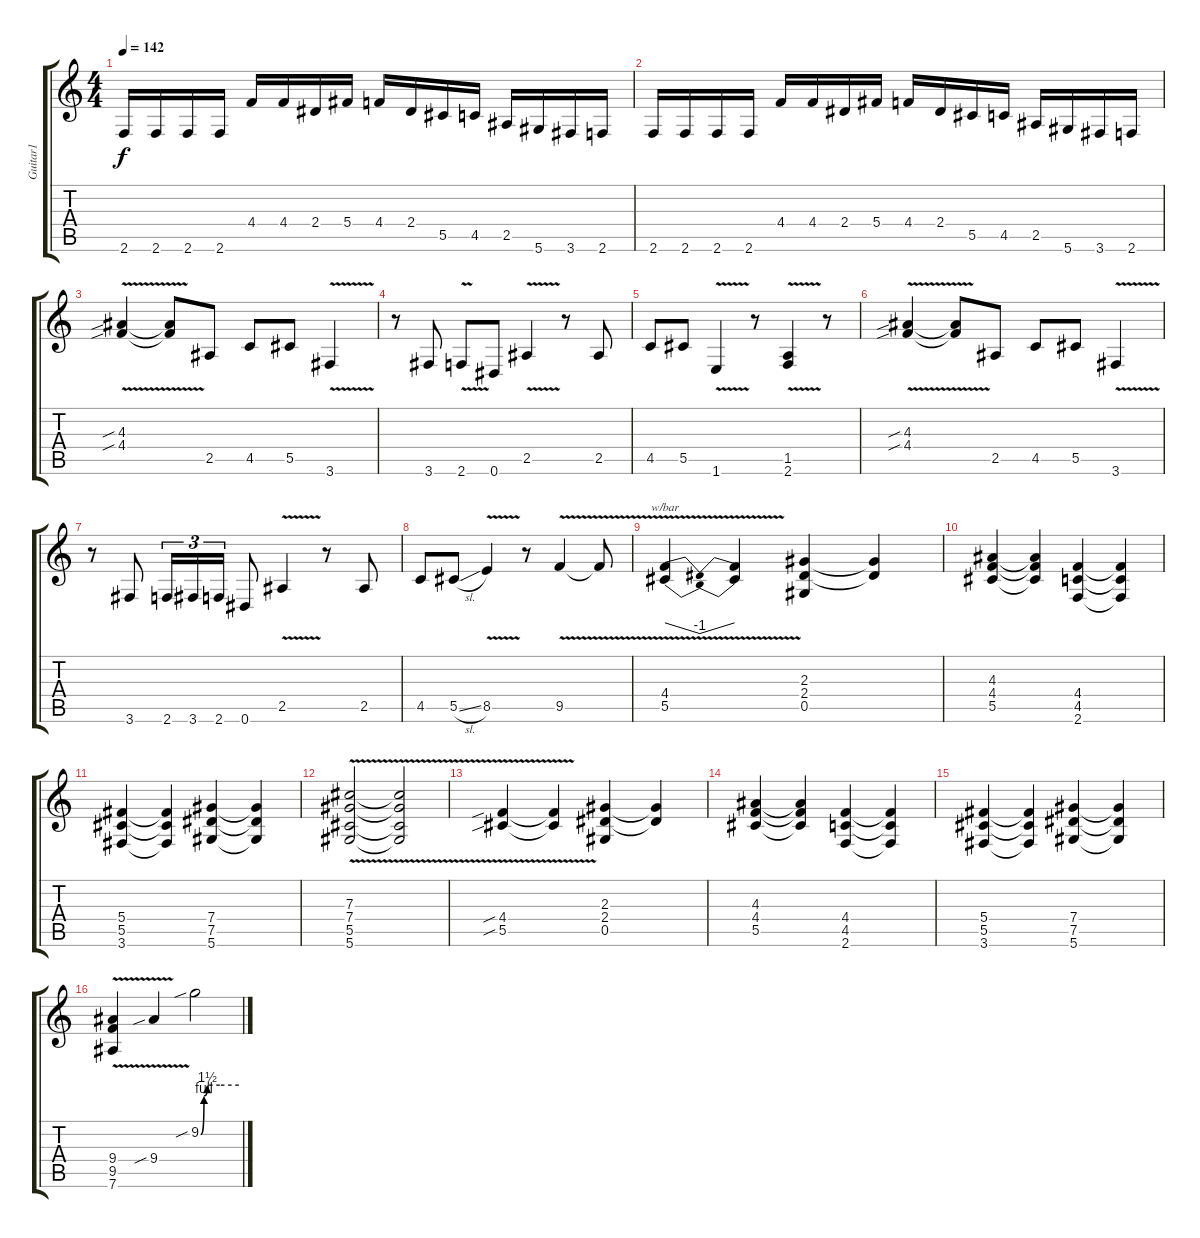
\track ("Guitar1" "Guitar1") {instrument distortionguitar}
\staff {score tabs}
\tuning (Eb4 Bb3 Gb3 Db3 Ab2 Eb2) {hide}
\ts (4 4)
\tempo 142
\clef g2
\ks c
2.6.16{dy f} 2.6.16 2.6.16 2.6.16 4.4.16 4.4.16 2.4.16 5.4.16 4.4.16 2.4.16 5.5.16 4.5.16 2.5.16 5.6.16 3.6.16 2.6.16 |
2.6.16 2.6.16 2.6.16 2.6.16 4.4.16 4.4.16 2.4.16 5.4.16 4.4.16 2.4.16 5.5.16 4.5.16 2.5.16 5.6.16 3.6.16 2.6.16 |
(4.3{v sib} 4.4{v sib}).4 (4.3{t} 4.4{t}).8 2.5.8 4.5.8 5.5.8 3.6{v}.4 |
r.8 3.6.8 2.6{v}.8 0.6.8 2.5{v}.4 r.8 2.5.8 |
4.5.8 5.5.8 1.6{v}.4 r.8 (1.5{v} 2.6).4 r.8 |
(4.3{v sib} 4.4{v sib}).4 (4.3{t} 4.4{t}).8 2.5.8 4.5.8 5.5.8 3.6{v}.4 |
r.8 3.6.8 2.6.16{tu (3 2)} 3.6.16{tu (3 2)} 2.6.16{tu (3 2)} 0.6.8 2.5{v}.4 r.8 2.5.8 |
4.5.8 5.5{sl}.8 8.5{v}.4 r.8 9.5{v}.4 9.5{t}.8 |
(4.4{v} 5.5).4{tbe (dip default 0 0 30 -4 60 0)} (4.4{t} 5.5{t}).4 (2.3 2.4 0.5).4 (2.3{t} 2.4{t}).4 |
(4.3 4.4 5.5).4 (4.3{t} 4.4{t} 5.5{t}).4 (4.4 4.5 2.6).4 (4.4{t} 4.5{t} 2.6{t}).4 |
(5.4 5.5 3.6).4 (5.4{t} 5.5{t} 3.6{t}).4 (7.4 7.5 5.6).4 (7.4{t} 7.5{t} 5.6{t}).4 |
(7.3{v} 7.4{v} 5.5{v} 5.6{v}).2 (7.3{t} 7.4{t} 5.5{t} 5.6{t}).2 |
(4.4{v sib} 5.5{sib}).4 (4.4{t} 5.5{t}).4 (2.3 2.4 0.5).4 (2.3{t} 2.4{t}).4 |
(4.3 4.4 5.5).4 (4.3{t} 4.4{t} 5.5{t}).4 (4.4 4.5 2.6).4 (4.4{t} 4.5{t} 2.6{t}).4 |
(5.4 5.5 3.6).4 (5.4{t} 5.5{t} 3.6{t}).4 (7.4 7.5 5.6).4 (7.4{t} 7.5{t} 5.6{t}).4 |
(9.4{v} 9.5 7.6).4 9.4{v sib}.4 9.2{be (custom 0 0 5 4 10 6 30 6 60 6) sib}.2
